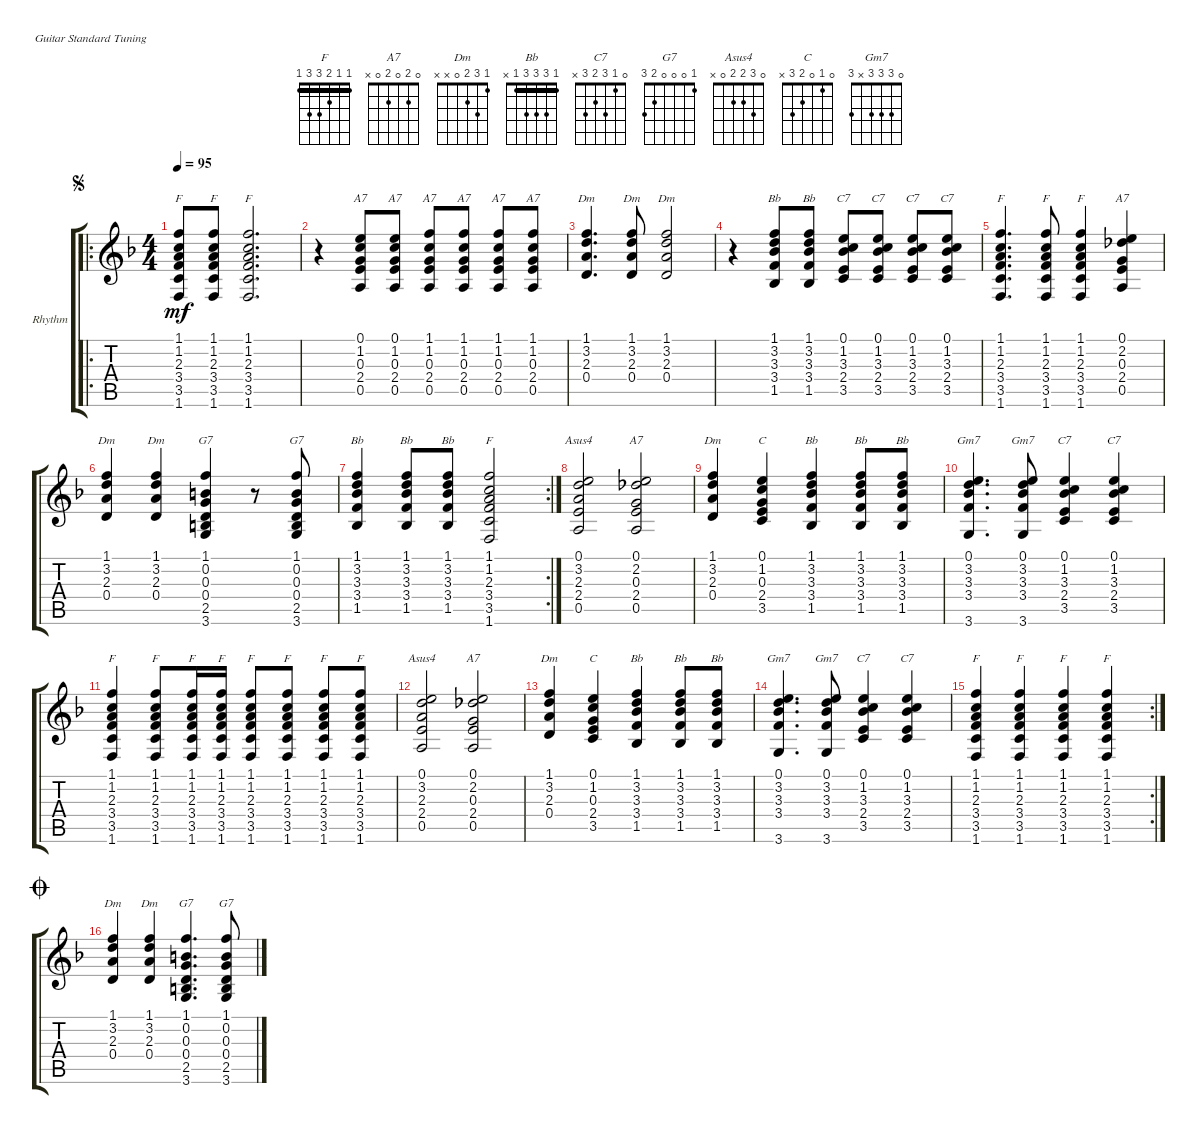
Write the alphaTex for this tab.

\defaultSystemsLayout 4
\bracketExtendMode groupsimilarinstruments
\firstSystemTrackNameOrientation horizontal
\otherSystemsTrackNameOrientation horizontal
\track ("John Lennon " "Rhythm") {instrument acousticguitarsteel}
\staff {score tabs}
\tuning (E4 B3 G3 D3 A2 E2)
\chord ("F" 1 1 2 3 3 1) {barre (1 1)}
\chord ("A7" 0 2 0 2 0 x)
\chord ("Dm" 1 3 2 0 x x)
\chord ("Bb" 1 3 3 3 1 x) {barre 1}
\chord ("C7" 0 1 3 2 3 x)
\chord ("G7" 1 0 0 0 2 3)
\chord ("Asus4" 0 3 2 2 0 x)
\chord ("C" 0 1 0 2 3 x)
\chord ("Gm7" 0 3 3 3 x 3)
\ro
\ts (4 4)
\jump segno
\tempo 95
\clef g2
\scale
0.532075
\ks f
(1.6 3.5 3.4 2.3 1.2 1.1).8{ch "F" dy mf instrument acousticguitarsteel} (1.6 3.5 3.4 2.3 1.2 1.1).8{ch "F"} (1.6 3.5 3.4 2.3 1.2 1.1).2{d ch "F"} |
\scale
0.233962 r.4 (0.5 2.4 0.3 1.2 0.1).8{ch "A7"} (0.5 2.4 0.3 1.2 0.1).8{ch "A7"} (0.5 2.4 0.3 1.2 1.1).8{ch "A7"} (0.5 2.4 0.3 1.2 1.1).8{ch "A7"} (0.5 2.4 0.3 1.2 1.1).8{ch "A7"} (0.5 2.4 0.3 1.2 1.1).8{ch "A7"} |
\scale
0.233962 (0.4 2.3 3.2 1.1).4{d ch "Dm"} (0.4 2.3 3.2 1.1).8{ch "Dm"} (0.4 2.3 3.2 1.1).2{ch "Dm"} |
\scale
0.333333 r.4 (1.5 3.4 3.3 3.2 1.1).8{ch "Bb"} (1.5 3.4 3.3 3.2 1.1).8{ch "Bb"} (3.5 2.4 3.3 1.2 0.1).8{ch "C7"} (3.5 2.4 3.3 1.2 0.1).8{ch "C7"} (3.5 2.4 3.3 1.2 0.1).8{ch "C7"} (3.5 2.4 3.3 1.2 0.1).8{ch "C7"} |
\scale
0.333333 (1.6 3.5 3.4 2.3 1.2 1.1).4{d ch "F"} (1.6 3.5 3.4 2.3 1.2 1.1).8{ch "F"} (1.6 3.5 3.4 2.3 1.2 1.1).4{ch "F"} (0.5 2.4 0.3 2.2 0.1).4{ch "A7"} |
\scale
0.333333 (0.4 2.3 3.2 1.1).4{ch "Dm"} (0.4 2.3 3.2 1.1).4{ch "Dm"} (3.6 2.5 0.4 0.3 0.2 1.1).4{ch "G7"} r.8 (3.6 2.5 0.4 0.3 0.2 1.1).8{ch "G7"} |
\rc 2
\scale
0.354167 (1.5 3.4 3.3 3.2 1.1).4{ch "Bb"} (1.5 3.4 3.3 3.2 1.1).8{ch "Bb"} (1.5 3.4 3.3 3.2 1.1).8{ch "Bb"} (1.6 3.5 3.4 2.3 1.2 1.1).2{ch "F"} |
\scale
0.322917 (0.5 2.4 2.3 3.2 0.1).2{ch "Asus4"} (0.5 2.4 0.3 2.2 0.1).2{ch "A7"} |
\scale
0.322917 (0.4 2.3 3.2 1.1).4{ch "Dm"} (3.5 2.4 0.3 1.2 0.1).4{ch "C"} (1.5 3.4 3.3 3.2 1.1).4{ch "Bb"} (1.5 3.4 3.3 3.2 1.1).8{ch "Bb"} (1.5 3.4 3.3 3.2 1.1).8{ch "Bb"} |
\scale
0.333333 (3.6 3.4 3.3 3.2 0.1).4{d ch "Gm7"} (3.6 3.4 3.3 3.2 0.1).8{ch "Gm7"} (3.5 2.4 3.3 1.2 0.1).4{ch "C7"} (3.5 2.4 3.3 1.2 0.1).4{ch "C7"} |
\scale
0.333333 (1.6 3.5 3.4 2.3 1.2 1.1).4{ch "F"} (1.6 3.5 3.4 2.3 1.2 1.1).8{ch "F"} (1.6 3.5 3.4 2.3 1.2 1.1).16{ch "F"} (1.6 3.5 3.4 2.3 1.2 1.1).16{ch "F"} (1.6 3.5 3.4 2.3 1.2 1.1).8{ch "F"} (1.6 3.5 3.4 2.3 1.2 1.1).8{ch "F"} (1.6 3.5 3.4 2.3 1.2 1.1).8{ch "F"} (1.6 3.5 3.4 2.3 1.2 1.1).8{ch "F"} |
\scale
0.333333 (0.5 2.4 2.3 3.2 0.1).2{ch "Asus4"} (0.5 2.4 0.3 2.2 0.1).2{ch "A7"} |
\scale
0.322917 (0.4 2.3 3.2 1.1).4{ch "Dm"} (3.5 2.4 0.3 1.2 0.1).4{ch "C"} (1.5 3.4 3.3 3.2 1.1).4{ch "Bb"} (1.5 3.4 3.3 3.2 1.1).8{ch "Bb"} (1.5 3.4 3.3 3.2 1.1).8{ch "Bb"} |
\scale
0.322917 (3.6 3.4 3.3 3.2 0.1).4{d ch "Gm7"} (3.6 3.4 3.3 3.2 0.1).8{ch "Gm7"} (3.5 2.4 3.3 1.2 0.1).4{ch "C7"} (3.5 2.4 3.3 1.2 0.1).4{ch "C7"} |
\rc 2
\scale
0.354167 (1.6 3.5 3.4 2.3 1.2 1.1).4{ch "F"} (1.6 3.5 3.4 2.3 1.2 1.1).4{ch "F"} (1.6 3.5 3.4 2.3 1.2 1.1).4{ch "F"} (1.6 3.5 3.4 2.3 1.2 1.1).4{ch "F"} |
\jump coda
(0.4 2.3 3.2 1.1).4{ch "Dm"} (0.4 2.3 3.2 1.1).4{ch "Dm"} (3.6 2.5 0.4 0.3 0.2 1.1).4{d ch "G7"} (3.6 2.5 0.4 0.3 0.2 1.1).8{ch "G7"}
